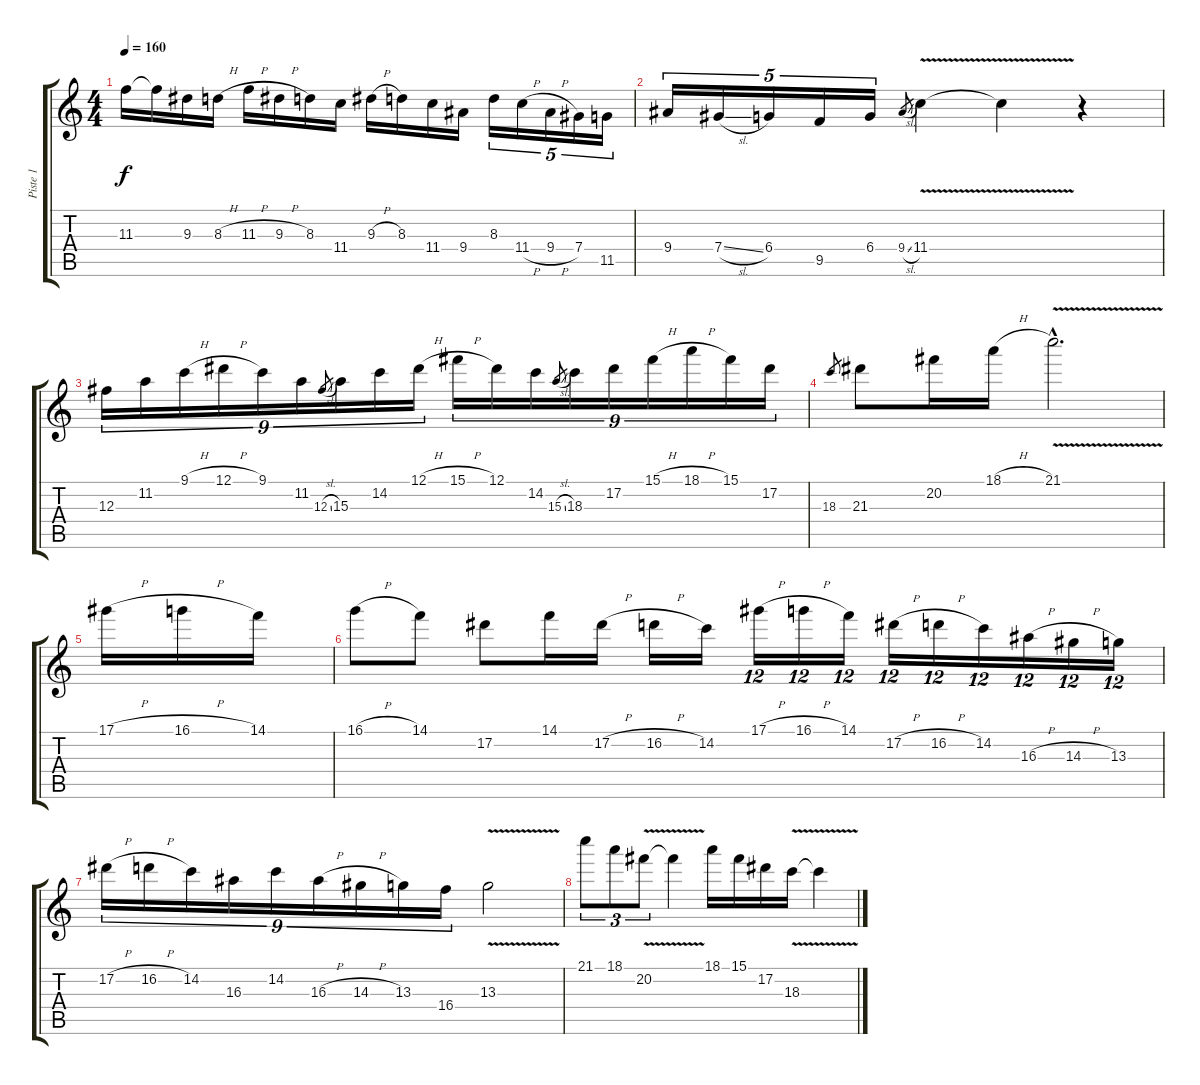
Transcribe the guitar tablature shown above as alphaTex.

\track ("Piste 1" "Piste 1") {instrument distortionguitar}
\staff {score tabs}
\tuning (Eb4 Bb3 Gb3 Db3 Ab2 Eb2) {hide}
\ts (4 4)
\tempo 160
\clef g2
\ks c
11.3{t}.16{dy f} 11.3{t}.16 9.3.16 8.3{h}.16 11.3{h}.16 9.3{h}.16 8.3.16 11.4.16 9.3{h}.16 8.3.16 11.4.16 9.4.16 8.3.16{tu (5 4)} 11.4{h}.16{tu (5 4)} 9.4{h}.16{tu (5 4)} 7.4.16{tu (5 4)} 11.5.16{tu (5 4)} |
9.4.16{tu (5 4)} 7.4{sl}.16{tu (5 4)} 6.4.16{tu (5 4)} 9.5.16{tu (5 4)} 6.4.16{tu (5 4)} 9.4{sl}.8{gr} 11.4{v}.4 11.4{t}.4 r.4 |
12.3.16{tu (9 8)} 11.2.16{tu (9 8)} 9.1{h}.16{tu (9 8)} 12.1{h}.16{tu (9 8)} 9.1.16{tu (9 8)} 11.2.16{tu (9 8)} 12.3{sl}.8{gr} 15.3.16{tu (9 8)} 14.2.16{tu (9 8)} 12.1{h}.16{tu (9 8)} 15.1{h}.16{tu (9 8)} 12.1.16{tu (9 8)} 14.2.16{tu (9 8)} 15.3{sl}.8{gr} 18.3.16{tu (9 8)} 17.2.16{tu (9 8)} 15.1{h}.16{tu (9 8)} 18.1{h}.16{tu (9 8)} 15.1.16{tu (9 8)} 17.2.16{tu (9 8)} |
18.3.8{gr} 21.3.8 20.2.16 18.1{h}.16 21.1{v hac}.2{d} |
17.1{h}.16 16.1{h}.16 14.1.16 |
16.1{h}.8 14.1.8 17.2.8 14.1.16 17.2{h}.16 16.2{h}.16 14.2.16 17.1{h}.16{tu (12 8)} 16.1{h}.16{tu (12 8)} 14.1.16{tu (12 8)} 17.2{h}.16{tu (12 8)} 16.2{h}.16{tu (12 8)} 14.2.16{tu (12 8)} 16.3{h}.16{tu (12 8)} 14.3{h}.16{tu (12 8)} 13.3.16{tu (12 8)} |
17.2{h}.16{tu (9 8)} 16.2{h}.16{tu (9 8)} 14.2.16{tu (9 8)} 16.3.16{tu (9 8)} 14.2.16{tu (9 8)} 16.3{h}.16{tu (9 8)} 14.3{h}.16{tu (9 8)} 13.3.16{tu (9 8)} 16.4.16{tu (9 8)} 13.3{v}.2 |
21.1.8{tu (3 2)} 18.1.8{tu (3 2)} 20.2{v}.8{tu (3 2)} 20.2{t}.4 18.1.16 15.1.16 17.2.16 18.3{v}.16 18.3{t}.4
